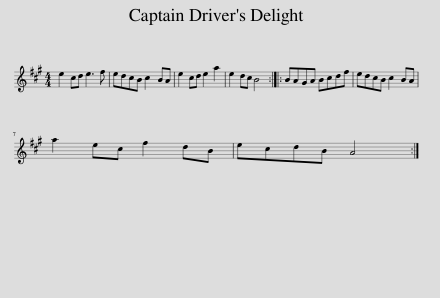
X:1
L:1/8
M:4/4
I:linebreak $
K:A
V:1 treble
V:1
 e2 cd e3 f | edcB c2 BA | e2 cd e2 a2 | e2 dc B4 :: BAGA Bcdf | %5
 edcB c2 BA |$ a2 ec f2 dB | ecdB A4 :| %8
